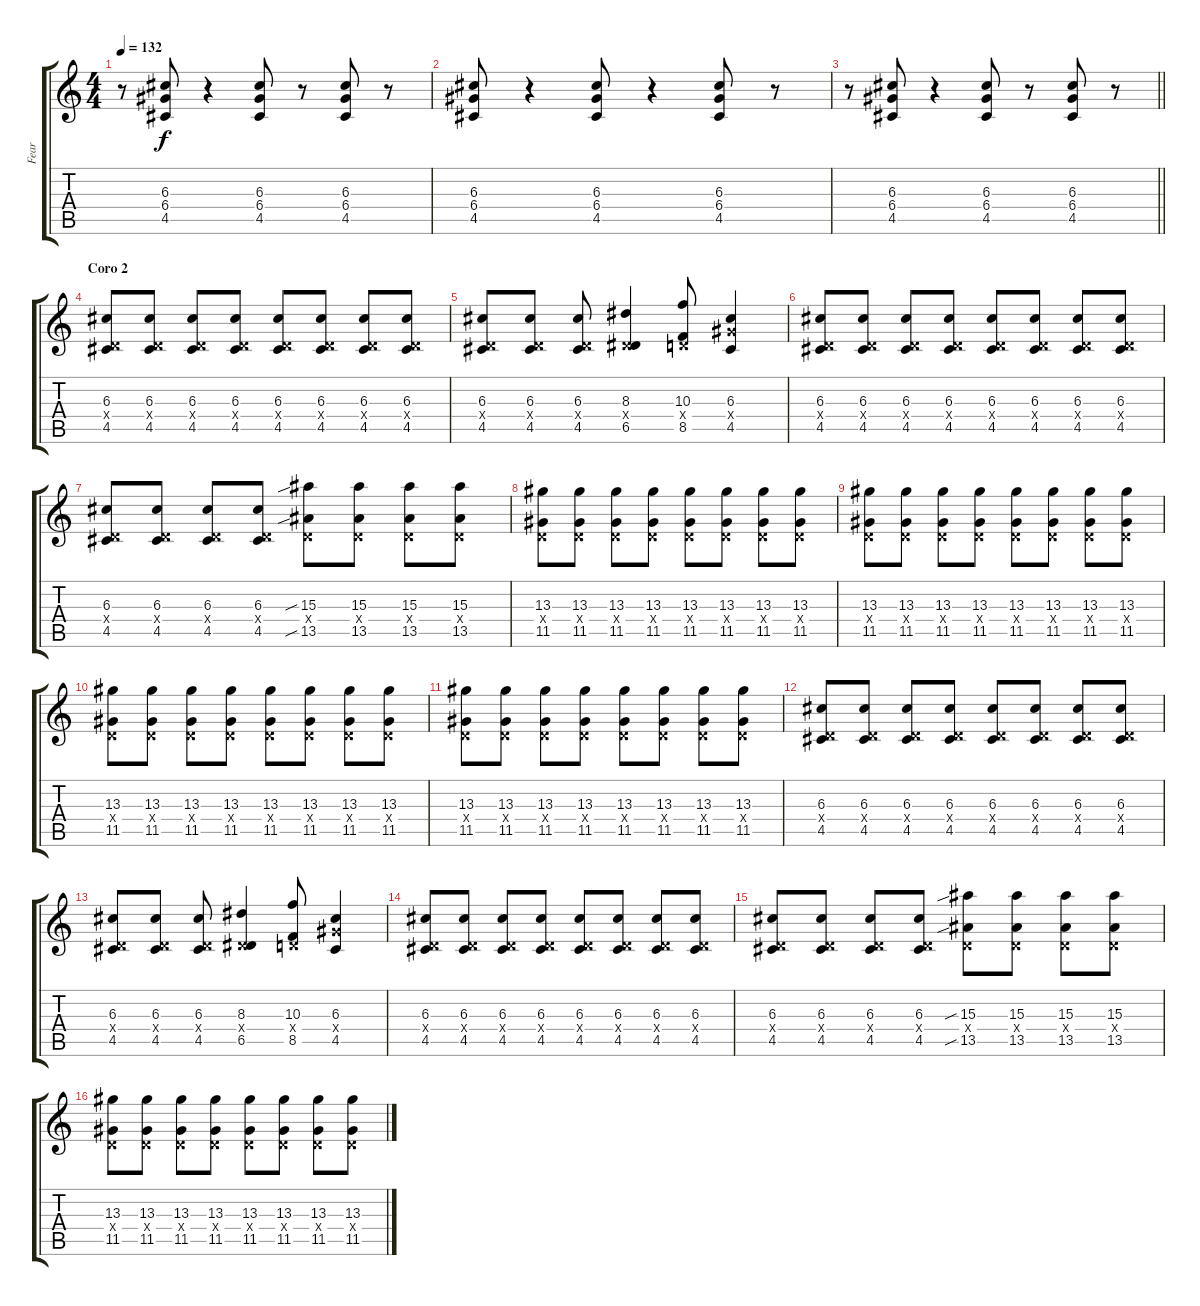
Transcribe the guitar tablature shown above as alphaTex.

\track ("Fear" "Fear") {instrument distortionguitar}
\staff {score tabs}
\tuning (E4 B3 G3 D3 A2 E2) {hide}
\ts (4 4)
\tempo 132
\clef g2
\ks c
r.8{dy f} (6.3 6.4 4.5).8 r.4 (6.3 6.4 4.5).8 r.8 (6.3 6.4 4.5).8 r.8 |
(6.3 6.4 4.5).8 r.4 (6.3 6.4 4.5).8 r.4 (6.3 6.4 4.5).8 r.8 |
\barLineRight lightlight
r.8 (6.3 6.4 4.5).8 r.4 (6.3 6.4 4.5).8 r.8 (6.3 6.4 4.5).8 r.8 |
\section ("" "Coro 2")
(6.3 0.4{x} 4.5).8{volume 10} (6.3 0.4{x} 4.5).8 (6.3 0.4{x} 4.5).8 (6.3 0.4{x} 4.5).8 (6.3 0.4{x} 4.5).8 (6.3 0.4{x} 4.5).8 (6.3 0.4{x} 4.5).8 (6.3 0.4{x} 4.5).8 |
(6.3 0.4{x} 4.5).8 (6.3 0.4{x} 4.5).8 (6.3 0.4{x} 4.5).8 (8.3 0.4{x} 6.5).4 (10.3 0.4{x} 8.5).8 (6.3 6.4{x} 4.5).4 |
(6.3 0.4{x} 4.5).8 (6.3 0.4{x} 4.5).8 (6.3 0.4{x} 4.5).8 (6.3 0.4{x} 4.5).8 (6.3 0.4{x} 4.5).8 (6.3 0.4{x} 4.5).8 (6.3 0.4{x} 4.5).8 (6.3 0.4{x} 4.5).8 |
(6.3 0.4{x} 4.5).8 (6.3 0.4{x} 4.5).8 (6.3 0.4{x} 4.5).8 (6.3 0.4{x} 4.5).8 (15.3{sib} 0.4{x} 13.5{sib}).8 (15.3 0.4{x} 13.5).8 (15.3 0.4{x} 13.5).8 (15.3 0.4{x} 13.5).8 |
(13.3 0.4{x} 11.5).8 (13.3 0.4{x} 11.5).8 (13.3 0.4{x} 11.5).8 (13.3 0.4{x} 11.5).8 (13.3 0.4{x} 11.5).8 (13.3 0.4{x} 11.5).8 (13.3 0.4{x} 11.5).8 (13.3 0.4{x} 11.5).8 |
(13.3 0.4{x} 11.5).8 (13.3 0.4{x} 11.5).8 (13.3 0.4{x} 11.5).8 (13.3 0.4{x} 11.5).8 (13.3 0.4{x} 11.5).8 (13.3 0.4{x} 11.5).8 (13.3 0.4{x} 11.5).8 (13.3 0.4{x} 11.5).8 |
(13.3 0.4{x} 11.5).8 (13.3 0.4{x} 11.5).8 (13.3 0.4{x} 11.5).8 (13.3 0.4{x} 11.5).8 (13.3 0.4{x} 11.5).8 (13.3 0.4{x} 11.5).8 (13.3 0.4{x} 11.5).8 (13.3 0.4{x} 11.5).8 |
(13.3 0.4{x} 11.5).8 (13.3 0.4{x} 11.5).8 (13.3 0.4{x} 11.5).8 (13.3 0.4{x} 11.5).8 (13.3 0.4{x} 11.5).8 (13.3 0.4{x} 11.5).8 (13.3 0.4{x} 11.5).8 (13.3 0.4{x} 11.5).8 |
(6.3 0.4{x} 4.5).8 (6.3 0.4{x} 4.5).8 (6.3 0.4{x} 4.5).8 (6.3 0.4{x} 4.5).8 (6.3 0.4{x} 4.5).8 (6.3 0.4{x} 4.5).8 (6.3 0.4{x} 4.5).8 (6.3 0.4{x} 4.5).8 |
(6.3 0.4{x} 4.5).8 (6.3 0.4{x} 4.5).8 (6.3 0.4{x} 4.5).8 (8.3 0.4{x} 6.5).4 (10.3 0.4{x} 8.5).8 (6.3 6.4{x} 4.5).4 |
(6.3 0.4{x} 4.5).8 (6.3 0.4{x} 4.5).8 (6.3 0.4{x} 4.5).8 (6.3 0.4{x} 4.5).8 (6.3 0.4{x} 4.5).8 (6.3 0.4{x} 4.5).8 (6.3 0.4{x} 4.5).8 (6.3 0.4{x} 4.5).8 |
(6.3 0.4{x} 4.5).8 (6.3 0.4{x} 4.5).8 (6.3 0.4{x} 4.5).8 (6.3 0.4{x} 4.5).8 (15.3{sib} 0.4{x} 13.5{sib}).8 (15.3 0.4{x} 13.5).8 (15.3 0.4{x} 13.5).8 (15.3 0.4{x} 13.5).8 |
(13.3 0.4{x} 11.5).8 (13.3 0.4{x} 11.5).8 (13.3 0.4{x} 11.5).8 (13.3 0.4{x} 11.5).8 (13.3 0.4{x} 11.5).8 (13.3 0.4{x} 11.5).8 (13.3 0.4{x} 11.5).8 (13.3 0.4{x} 11.5).8
